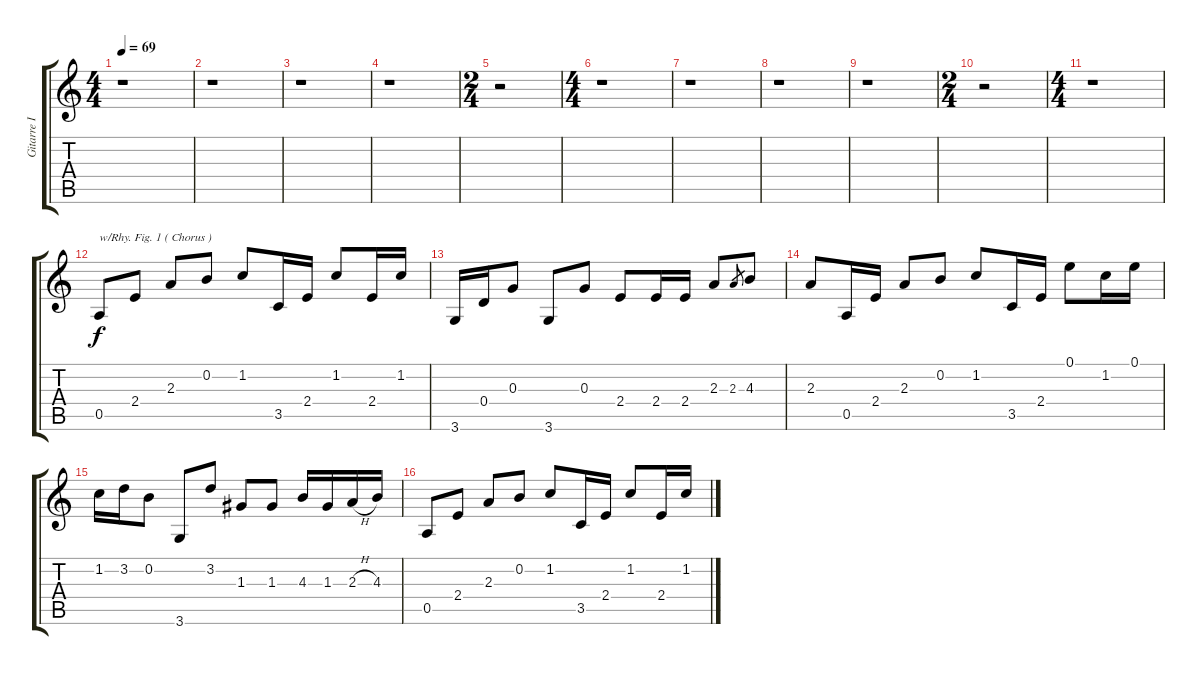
\track ("Gitarre I (acous.)" "Gitarre I ") {instrument acousticguitarsteel}
\staff {score tabs}
\tuning (E4 B3 G3 D3 A2 E2) {hide}
\ts (4 4)
\tempo 69
\clef g2
\ks c
r.1{dy f} |
r.1 |
r.1 |
r.1 |
\ts (2 4)
r.2 |
\ts (4 4)
r.1 |
r.1 |
r.1 |
r.1 |
\ts (2 4)
r.2 |
\ts (4 4)
r.1 |
0.5.8{txt "w/Rhy. Fig. 1 ( Chorus )"} 2.4.8 2.3.8 0.2.8 1.2.8 3.5.16 2.4.16 1.2.8 2.4.16 1.2.16 |
3.6.16 0.4.16 0.3.8 3.6.8 0.3.8 2.4.8 2.4.16 2.4.16 2.3.8 2.3.8{gr} 4.3.8 |
2.3.8 0.5.16 2.4.16 2.3.8 0.2.8 1.2.8 3.5.16 2.4.16 0.1.8 1.2.16 0.1.16 |
1.2.16 3.2.16 0.2.8 3.6.8 3.2.8 1.3.8 1.3.8 4.3.16 1.3.16 2.3{h}.16 4.3.16 |
0.5.8 2.4.8 2.3.8 0.2.8 1.2.8 3.5.16 2.4.16 1.2.8 2.4.16 1.2.16
